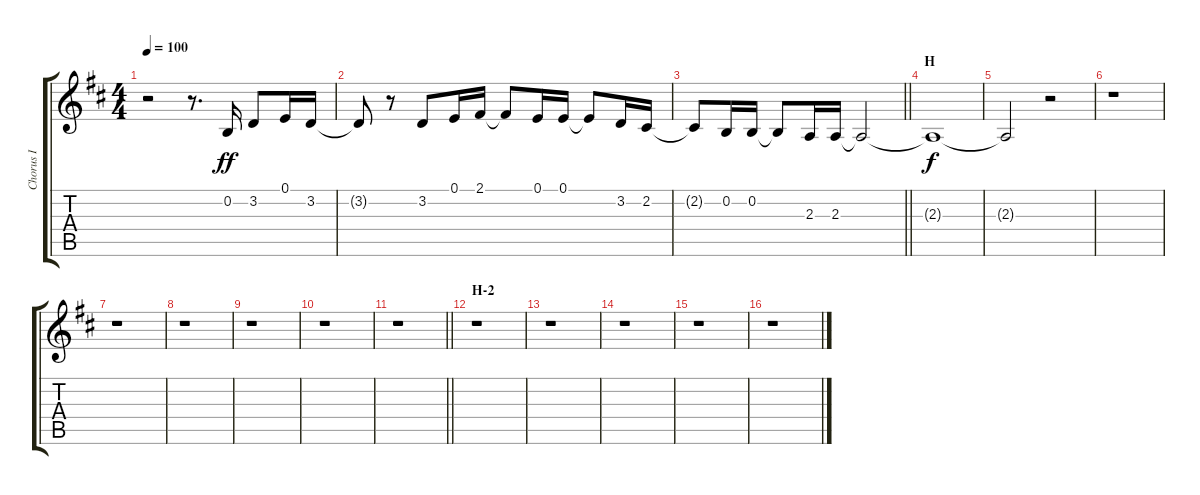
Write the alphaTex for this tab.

\track ("Chorus I" "Chorus I") {instrument voiceoohs}
\staff {score tabs}
\tuning (E4 B3 G3 D3 A2 E2) {hide}
\ts (4 4)
\tempo 100
\clef g2
\ks d
r.2{dy ff} r.8{d} 0.2.16 3.2.8 0.1.16 3.2.16 |
3.2{t}.8 r.8 3.2.8 0.1.16 2.1.16 2.1{t}.8 0.1.16 0.1.16 0.1{t}.8 3.2.16 2.2.16 |
\barLineRight lightlight
2.2{t}.8 0.2.16 0.2.16 0.2{t}.8 2.3.16 2.3.16 2.3{t}.2 |
\section ("" "H")
2.3{t}.1{dy f} |
2.3{t}.2 r.2 |
r.1 |
r.1 |
r.1 |
r.1 |
r.1 |
\barLineRight lightlight
r.1 |
\section ("" "H-2")
r.1 |
r.1 |
r.1 |
r.1 |
r.1
